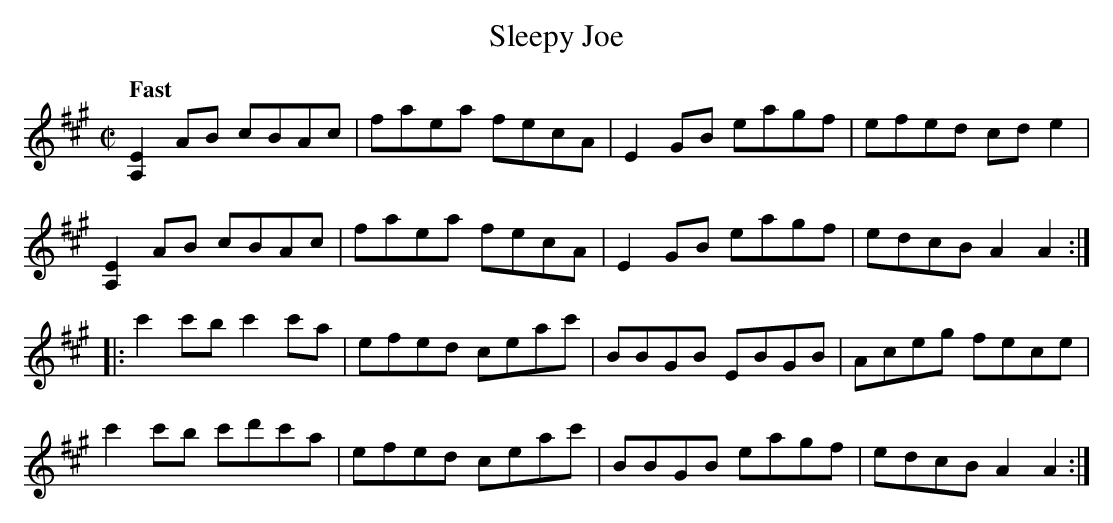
X:1
T:Sleepy Joe
M:C|
L:1/8
Q:"Fast"
K:A
[A,2E2] AB cBAc|faea fecA|E2GB eagf|efed cde2|
[A,2E2] AB cBAc|faea fecA|E2 GB eagf|edcB A2A2:|
|:c'2c'b c'2c'a|efed ceac'|BBGB EBGB|Aceg fece|
c'2c'b c'd'c'a|efed ceac'|BBGB eagf|edcB A2A2:|
